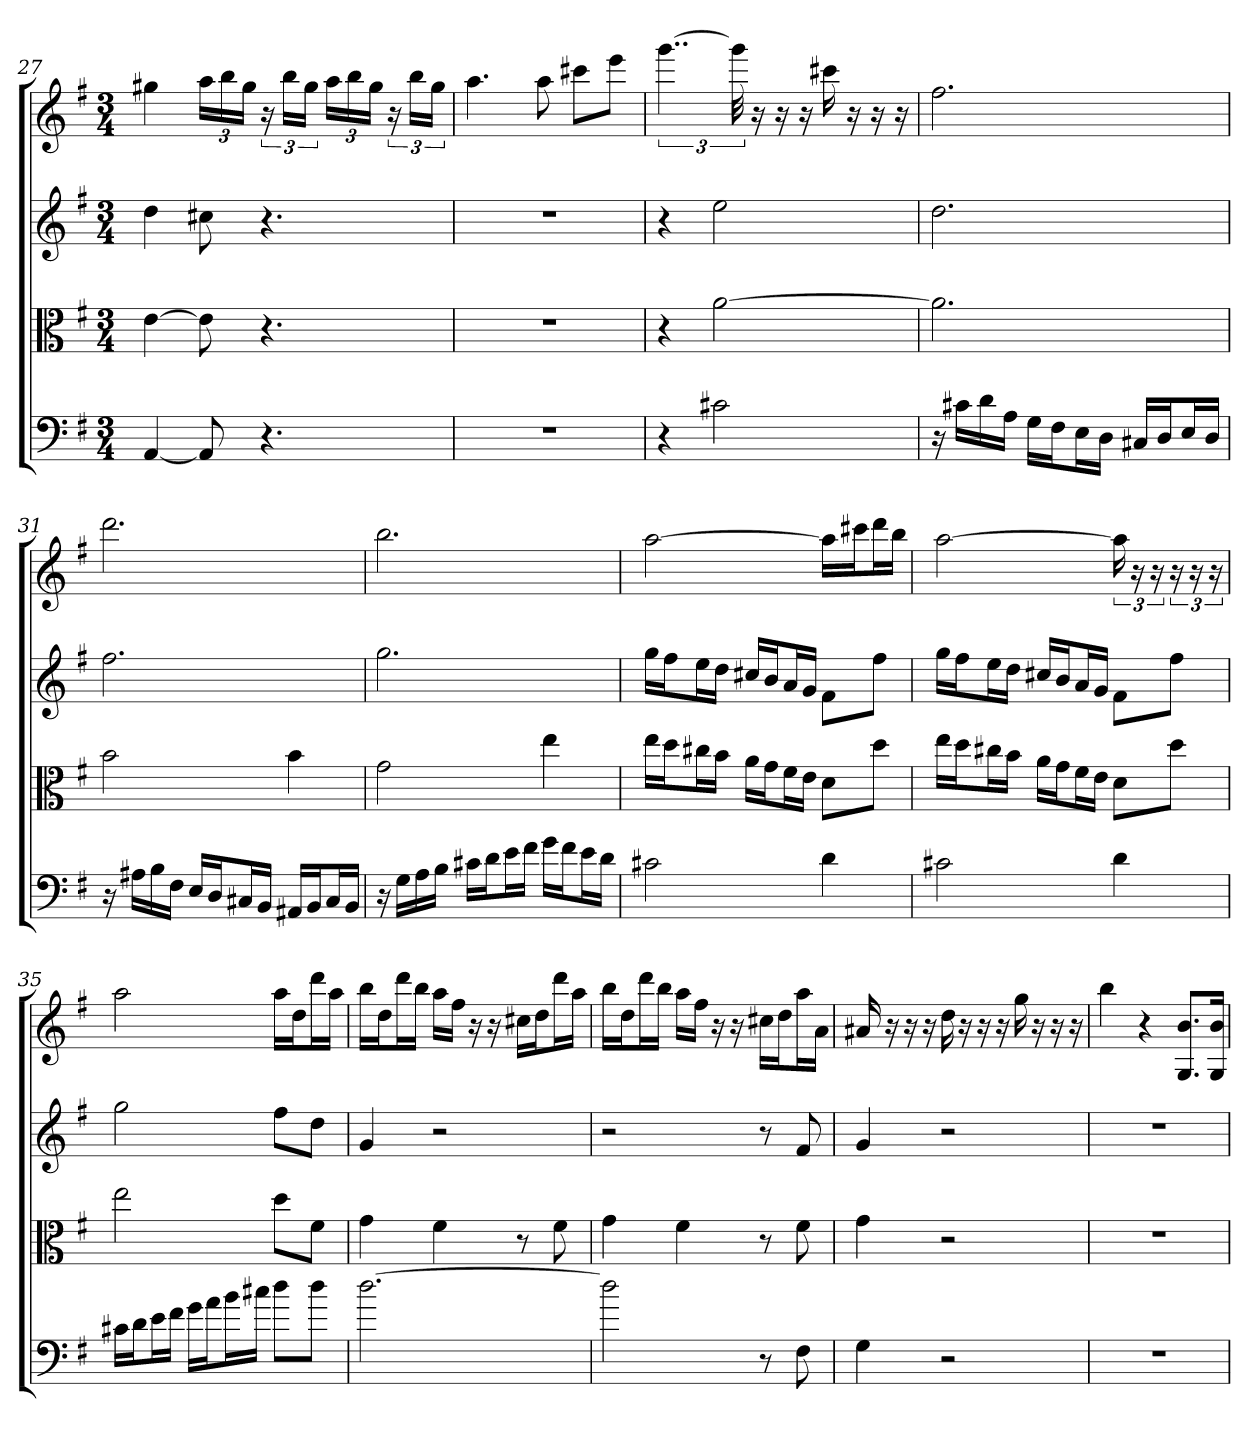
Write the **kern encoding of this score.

**kern	**kern	**kern	**kern
*part4	*part3	*part2	*part1
*staff4	*staff3	*staff2	*staff1
*clefF4	*clefC3	*clefG2	*clefG2
*k[f#]	*k[f#]	*k[f#]	*k[f#]
*G:	*G:	*G:	*G:
*M3/4	*M3/4	*M3/4	*M3/4
=27	=27	=27	=27
[4AA	[4e	4dd	4gg#X
8AA]	8e]	8cc#X	24aa\LL
.	.	.	24bb\
.	.	.	24gg#\JJ
4.r	4.r	4.r	24r
.	.	.	24bb\LL
.	.	.	24gg#\JJ
.	.	.	24aa\LL
.	.	.	24bb\
.	.	.	24gg#\JJ
.	.	.	24r
.	.	.	24bb\LL
.	.	.	24gg#\JJ
=28	=28	=28	=28
2.r	2.r	2.r	4.aa
.	.	.	8aa
.	.	.	8ccc#X\L
.	.	.	8eee\J
=29	=29	=29	=29
4r	4r	4r	[6..ggg
2c#X	[2a	2ee	.
.	.	.	48ggg]
.	.	.	16r
.	.	.	16r
.	.	.	16r
.	.	.	16ccc#X
.	.	.	16r
.	.	.	16r
.	.	.	16r
=30	=30	=30	=30
16r	2.a]	2.dd	2.ff#
16c#X\LL	.	.	.
16d\	.	.	.
16A\JJ	.	.	.
16G\LL	.	.	.
16F#\J	.	.	.
16E\L	.	.	.
16D\JJ	.	.	.
16C#X/LL	.	.	.
16D/J	.	.	.
16E/L	.	.	.
16D/JJ	.	.	.
=31	=31	=31	=31
16r	2b	2.ff#	2.ddd
16A#X\LL	.	.	.
16B\	.	.	.
16F#\JJ	.	.	.
16E/LL	.	.	.
16D/J	.	.	.
16C#X/L	.	.	.
16BB/JJ	.	.	.
16AA#X/LL	4b	.	.
16BB/J	.	.	.
16C#/L	.	.	.
16BB/JJ	.	.	.
=32	=32	=32	=32
16r	2g	2.gg	2.bb
16G\LL	.	.	.
16A\	.	.	.
16B\JJ	.	.	.
16c#X\LL	.	.	.
16d\J	.	.	.
16e\L	.	.	.
16f#\JJ	.	.	.
16g\LL	4ee	.	.
16f#\J	.	.	.
16e\L	.	.	.
16d\JJ	.	.	.
=33	=33	=33	=33
2c#X	16ee\LL	16gg\LL	[2aa
.	16dd\J	16ff#\J	.
.	16cc#X\L	16ee\L	.
.	16b\JJ	16dd\JJ	.
.	16a\LL	16cc#X/LL	.
.	16g\J	16b/J	.
.	16f#\L	16a/L	.
.	16e\JJ	16g/JJ	.
4d	8d\L	8f#\L	16aa\LL]
.	.	.	16ccc#X\J
.	8dd\J	8ff#\J	16ddd\L
.	.	.	16bb\JJ
=34	=34	=34	=34
2c#X	16ee\LL	16gg\LL	[2aa
.	16dd\J	16ff#\J	.
.	16cc#X\L	16ee\L	.
.	16b\JJ	16dd\JJ	.
.	16a\LL	16cc#X/LL	.
.	16g\J	16b/J	.
.	16f#\L	16a/L	.
.	16e\JJ	16g/JJ	.
4d	8d\L	8f#\L	24aa]
.	.	.	24r
.	.	.	24r
.	8dd\J	8ff#\J	24r
.	.	.	24r
.	.	.	24r
=35	=35	=35	=35
16c#X\LL	2ee	2gg	2aa
16d\J	.	.	.
16e\L	.	.	.
16f#\JJ	.	.	.
16g\LL	.	.	.
16a\J	.	.	.
16b\L	.	.	.
16cc#X\JJ	.	.	.
8dd\L	8dd\L	8ff#\L	16aa\LL
.	.	.	16dd\J
8dd\J	8f#\J	8dd\J	16ddd\L
.	.	.	16aa\JJ
=36	=36	=36	=36
[2.dd	4g	4g	16bb\LL
.	.	.	16dd\J
.	.	.	16ddd\L
.	.	.	16bb\JJ
.	4f#	2r	16aa\LL
.	.	.	16ff#\JJ
.	.	.	16r
.	.	.	16r
.	8r	.	16cc#X\LL
.	.	.	16dd\J
.	8f#	.	16ddd\L
.	.	.	16aa\JJ
=37	=37	=37	=37
2dd]	4g	2r	16bb\LL
.	.	.	16dd\J
.	.	.	16ddd\L
.	.	.	16bb\JJ
.	4f#	.	16aa\LL
.	.	.	16ff#\JJ
.	.	.	16r
.	.	.	16r
8r	8r	8r	16cc#X\LL
.	.	.	16dd\J
8F#	8f#	8f#	16aa\L
.	.	.	16a\JJ
=38	=38	=38	=38
4G	4g	4g	16a#X
.	.	.	16r
.	.	.	16r
.	.	.	16r
2r	2r	2r	16dd
.	.	.	16r
.	.	.	16r
.	.	.	16r
.	.	.	16gg
.	.	.	16r
.	.	.	16r
.	.	.	16r
=39	=39	=39	=39
2.r	2.r	2.r	4bb
.	.	.	4r
.	.	.	8.G/ 8.b/L
.	.	.	16G/ 16b/Jk
=	=	=	=
*-	*-	*-	*-
